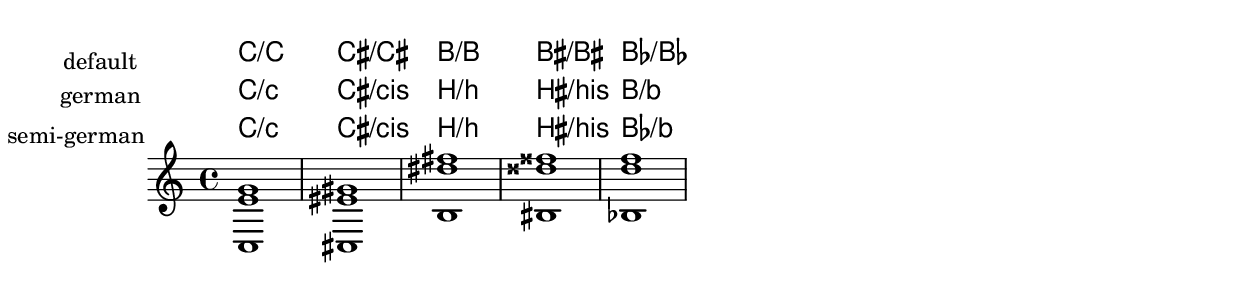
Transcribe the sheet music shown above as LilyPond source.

%% Do not edit this file; it is automatically
%% generated from LSR http://lsr.dsi.unimi.it
%% This file is in the public domain.
\version "2.13.20"

\header {
  lsrtags = "chords"

%% Translation of GIT committish: 0b55335aeca1de539bf1125b717e0c21bb6fa31b
  texidoces = "
La nomenclatura inglesa (predeterminada) para los acordes del cifrado
americano se puede cambiar por la alemana (@code{\\germanChords}
sustituye B y Bes por H y B) o por la semi-alemana
(@code{\\semiGermanChords} sustituye B y Bes por H y Bb).

"
  doctitlees = "Cambiar la nomenclatura de los acordes del cifrado americano por la notación alemana o semi-alemana"

  texidoc = "
The english naming of chords (default) can be changed to german
(@code{\\germanChords} replaces B and Bes with H and B) or semi-german
(@code{\\semiGermanChords} replaces B and Bes with H and Bb).




"
  doctitle = "Changing the chord names to German or semi-German notation"
} % begin verbatim

music = \chordmode {
  c1/c | cis/cis
  b1/b | bis/bis | bes/bes
}

%% The following is only here to print the names of the
%% chords styles; it can be removed if you do not need to
%% print them.

\layout {
  \context {
    \ChordNames
    \consists "Instrument_name_engraver"
  }
}

<<
  \new ChordNames {
    \set ChordNames.instrumentName = #"default"
    \music
  }
  \new ChordNames {
    \set ChordNames.instrumentName = #"german"
    \germanChords \music }
  \new ChordNames {
    \set ChordNames.instrumentName = #"semi-german"
    \semiGermanChords \music }
  \context Voice { \music }
>>

